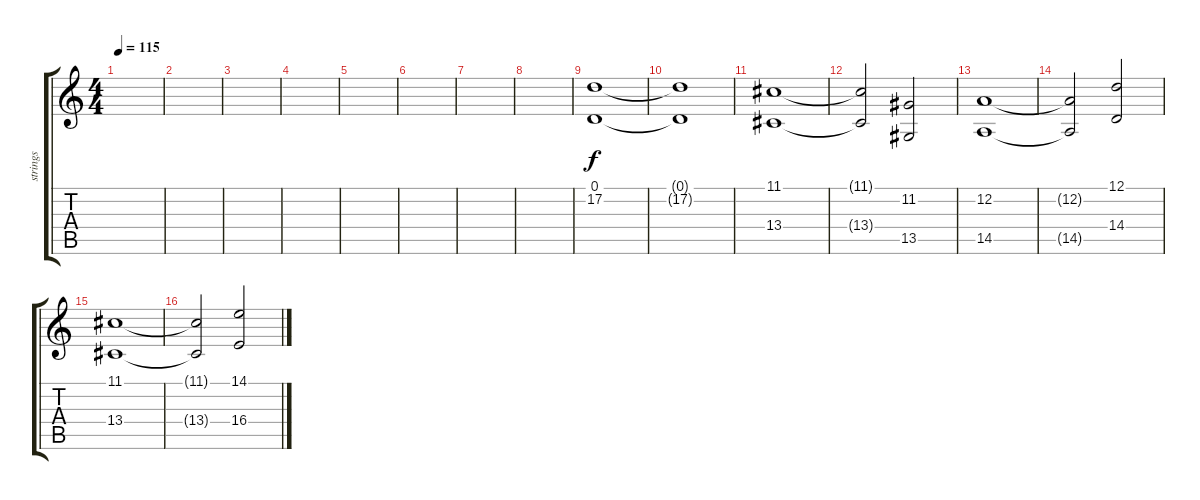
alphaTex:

\track ("strings" "strings") {instrument stringensemble1}
\staff {score tabs}
\tuning (D4 A3 F3 C3 G2 C2) {hide}
\ts (4 4)
\tempo 115
\clef g2
\ks c
|
|
|
|
|
|
|
|
(0.1 17.2).1{dy f} |
(0.1{t} 17.2{t}).1 |
(11.1 13.4).1 |
(11.1{t} 13.4{t}).2 (11.2 13.5).2 |
(12.2 14.5).1 |
(12.2{t} 14.5{t}).2 (12.1 14.4).2 |
(11.1 13.4).1 |
(11.1{t} 13.4{t}).2 (14.1 16.4).2
